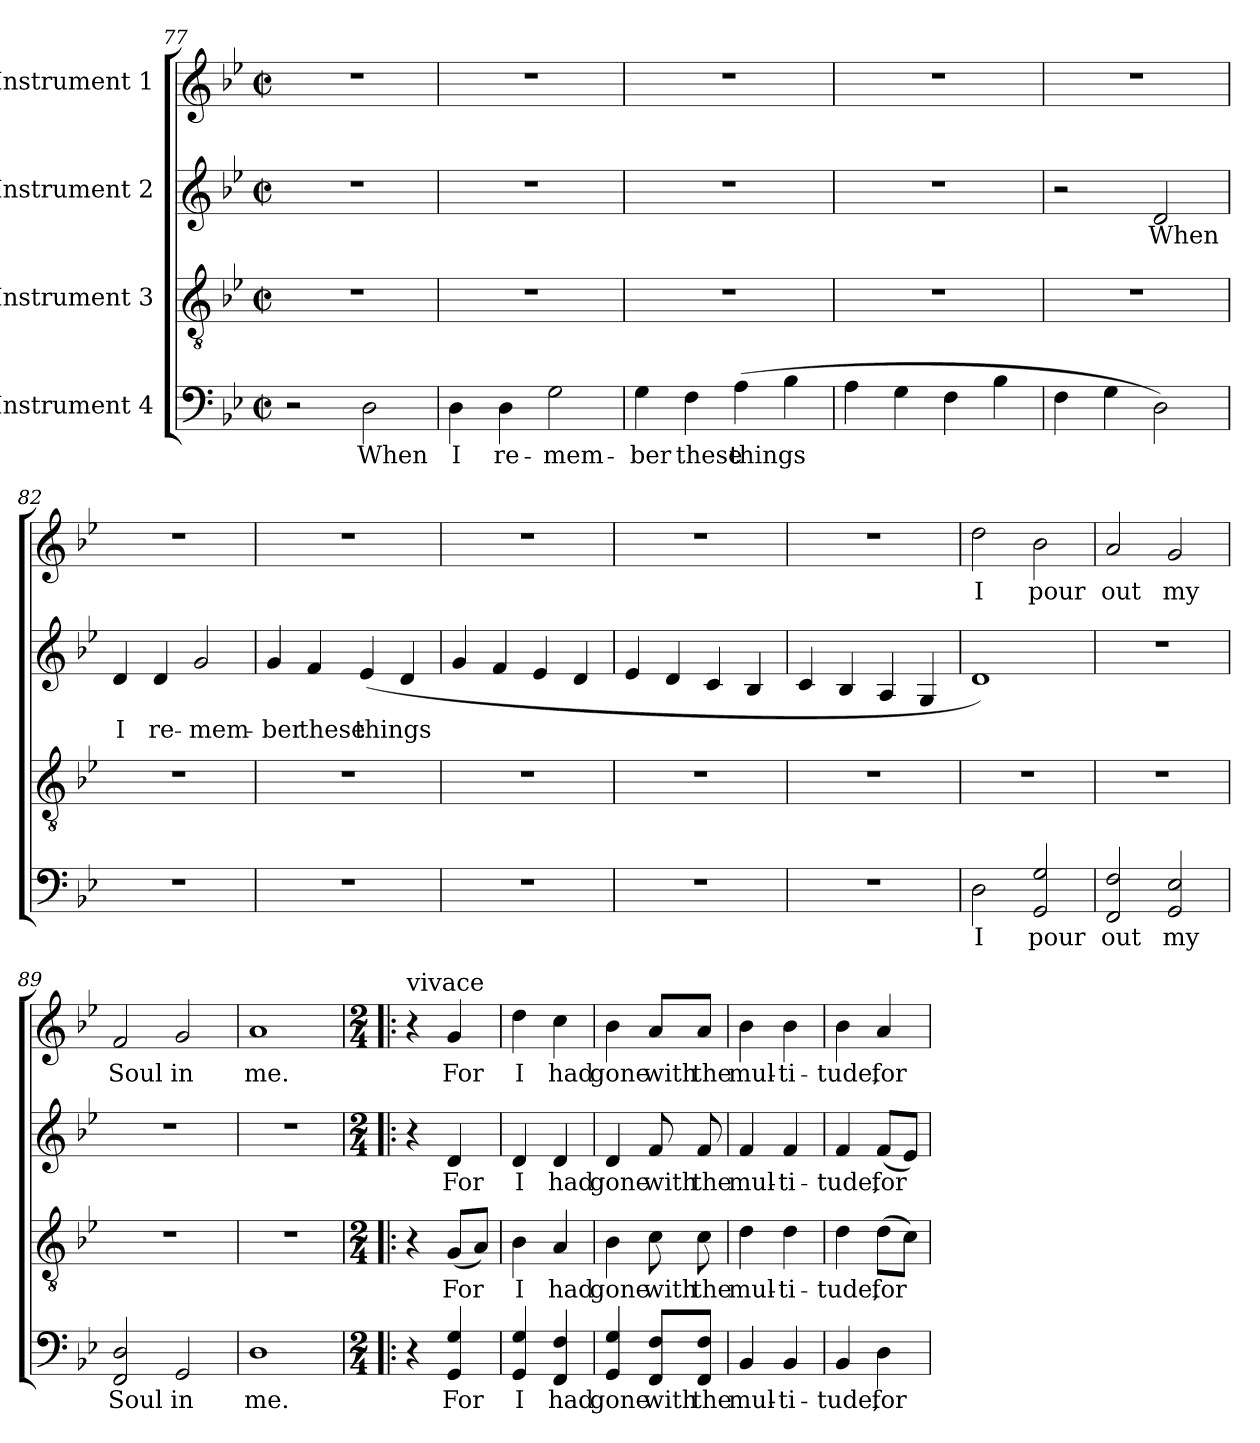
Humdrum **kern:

**kern	**text	**kern	**text	**kern	**text	**kern	**text
*part4	*part4	*part3	*part3	*part2	*part2	*part1	*part1
*staff4	*staff4	*staff3	*staff3	*staff2	*staff2	*staff1	*staff1
*I"Instrument 4	*	*I"Instrument 3	*	*I"Instrument 2	*	*I"Instrument 1	*
*clefF4	*	*clefGv2	*	*clefG2	*	*clefG2	*
*k[b-e-]	*	*k[b-e-]	*	*k[b-e-]	*	*k[b-e-]	*
*B-:	*	*B-:	*	*B-:	*	*B-:	*
*M2/2	*	*M2/2	*	*M2/2	*	*M2/2	*
*met(c|)	*	*met(c|)	*	*met(c|)	*	*met(c|)	*
=77	=77	=77	=77	=77	=77	=77	=77
2r	.	1r	.	1r	.	1r	.
!	!LO:LY:b:cj	!	!	!	!	!	!
2D\	When	.	.	.	.	.	.
=78	=78	=78	=78	=78	=78	=78	=78
!	!LO:LY:b:cj	!	!	!	!	!	!
4D\	I	1r	.	1r	.	1r	.
!	!LO:LY:b	!	!	!	!	!	!
4D\	re-	.	.	.	.	.	.
!	!LO:LY:b:cj	!	!	!	!	!	!
2G\	-mem-	.	.	.	.	.	.
=79	=79	=79	=79	=79	=79	=79	=79
!	!LO:LY:b:cj	!	!	!	!	!	!
4G\	-ber	1r	.	1r	.	1r	.
!	!LO:LY:b:cj	!	!	!	!	!	!
4F\	these	.	.	.	.	.	.
!	!LO:LY:b	!	!	!	!	!	!
(>4A\	things	.	.	.	.	.	.
4B-\	.	.	.	.	.	.	.
=80	=80	=80	=80	=80	=80	=80	=80
4A\	.	1r	.	1r	.	1r	.
4G\	.	.	.	.	.	.	.
4F\	.	.	.	.	.	.	.
4B-\	.	.	.	.	.	.	.
=81	=81	=81	=81	=81	=81	=81	=81
4F\	.	1r	.	2r	.	1r	.
4G\	.	.	.	.	.	.	.
!	!	!	!	!	!LO:LY:b:cj	!	!
2D\)	.	.	.	2d/	When	.	.
!!LO:LB:g=z
=82	=82	=82	=82	=82	=82	=82	=82
!	!	!	!	!	!LO:LY:b:cj	!	!
1r	.	1r	.	4d/	I	1r	.
!	!	!	!	!	!LO:LY:b	!	!
.	.	.	.	4d/	re-	.	.
!	!	!	!	!	!LO:LY:b:cj	!	!
.	.	.	.	2g/	-mem-	.	.
=83	=83	=83	=83	=83	=83	=83	=83
!	!	!	!	!	!LO:LY:b:cj	!	!
1r	.	1r	.	4g/	-ber	1r	.
!	!	!	!	!	!LO:LY:b:cj	!	!
.	.	.	.	4f/	these	.	.
!	!	!	!	!	!LO:LY:b	!	!
.	.	.	.	(<4e-/	things	.	.
.	.	.	.	4d/	.	.	.
=84	=84	=84	=84	=84	=84	=84	=84
1r	.	1r	.	4g/	.	1r	.
.	.	.	.	4f/	.	.	.
.	.	.	.	4e-/	.	.	.
.	.	.	.	4d/	.	.	.
=85	=85	=85	=85	=85	=85	=85	=85
1r	.	1r	.	4e-/	.	1r	.
.	.	.	.	4d/	.	.	.
.	.	.	.	4c/	.	.	.
.	.	.	.	4B-/	.	.	.
=86	=86	=86	=86	=86	=86	=86	=86
1r	.	1r	.	4c/	.	1r	.
.	.	.	.	4B-/	.	.	.
.	.	.	.	4A/	.	.	.
.	.	.	.	4G/	.	.	.
=87	=87	=87	=87	=87	=87	=87	=87
!	!LO:LY:b:cj	!	!	!	!	!	!LO:LY:b:cj
2D\	I	1r	.	1d)	.	2dd\	I
!	!LO:LY:b:cj	!	!	!	!	!	!LO:LY:b:cj
2G/ 2GG/	pour	.	.	.	.	2b-\	pour
=88	=88	=88	=88	=88	=88	=88	=88
!	!LO:LY:b:cj	!	!	!	!	!	!LO:LY:b:cj
2F/ 2FF/	out	1r	.	1r	.	2a/	out
!	!LO:LY:b:cj	!	!	!	!	!	!LO:LY:b:cj
2E-/ 2GG/	my	.	.	.	.	2g/	my
=89	=89	=89	=89	=89	=89	=89	=89
!	!LO:LY:b:cj	!	!	!	!	!	!LO:LY:b:cj
2D/ 2FF/	Soul	1r	.	1r	.	2f/	Soul
!	!LO:LY:b:cj	!	!	!	!	!	!LO:LY:b:cj
2GG/	in	.	.	.	.	2g/	in
=90	=90	=90	=90	=90	=90	=90	=90
!	!LO:LY:b:cj	!	!	!	!	!	!LO:LY:b:cj
1D	me.	1r	.	1r	.	1a	me.
!!LO:PB:g=z
=91!|:	=91!|:	=91!|:	=91!|:	=91!|:	=91!|:	=91!|:	=91!|:
*M2/4	*	*M2/4	*	*M2/4	*	*M2/4	*
!	!	!	!	!	!	!LO:TX:a:t=vivace	!
4r	.	4r	.	4r	.	4r	.
!	!LO:LY:b:cj	!	!LO:LY:b	!	!LO:LY:b:cj	!	!LO:LY:b:cj
4G/ 4GG/	For	(<8G/L	For	4d/	For	4g/	For
.	.	8A/J)	.	.	.	.	.
=92	=92	=92	=92	=92	=92	=92	=92
!	!LO:LY:b:cj	!	!LO:LY:b:cj	!	!LO:LY:b:cj	!	!LO:LY:b:cj
4G/ 4GG/	I	4B-\	I	4d/	I	4dd\	I
!	!LO:LY:b:cj	!	!LO:LY:b:cj	!	!LO:LY:b:cj	!	!LO:LY:b:cj
4F/ 4FF/	had	4A/	had	4d/	had	4cc\	had
=93	=93	=93	=93	=93	=93	=93	=93
!	!LO:LY:b:cj	!	!LO:LY:b:cj	!	!LO:LY:b:cj	!	!LO:LY:b:cj
4G/ 4GG/	gone	4B-\	gone	4d/	gone	4b-\	gone
!	!LO:LY:b:cj	!	!LO:LY:b:cj	!	!LO:LY:b:cj	!	!LO:LY:b:cj
8F/ 8FF/L	with	8c\	with	8f/	with	8a/L	with
!	!LO:LY:b:cj	!	!LO:LY:b:cj	!	!LO:LY:b:cj	!	!LO:LY:b:cj
8F/ 8FF/J	the	8c\	the	8f/	the	8a/J	the
=94	=94	=94	=94	=94	=94	=94	=94
!	!LO:LY:b:cj	!	!LO:LY:b:cj	!	!LO:LY:b:cj	!	!LO:LY:b:cj
4BB-/	mul-	4d\	mul-	4f/	mul-	4b-\	mul-
!	!LO:LY:b:cj	!	!LO:LY:b:cj	!	!LO:LY:b:cj	!	!LO:LY:b:cj
4BB-/	-ti-	4d\	-ti-	4f/	-ti-	4b-\	-ti-
=95	=95	=95	=95	=95	=95	=95	=95
!	!LO:LY:b:cj	!	!LO:LY:b:cj	!	!LO:LY:b:cj	!	!LO:LY:b:cj
4BB-/	-tude,	4d\	-tude,	4f/	-tude,	4b-\	-tude,
!	!LO:LY:b:cj	!	!LO:LY:b	!	!LO:LY:b	!	!LO:LY:b:cj
4D\	for	(>8d\L	for	(<8f/L	for	4a/	for
.	.	8c\J)	.	8e-/J)	.	.	.
=	=	=	=	=	=	=	=
*-	*-	*-	*-	*-	*-	*-	*-
